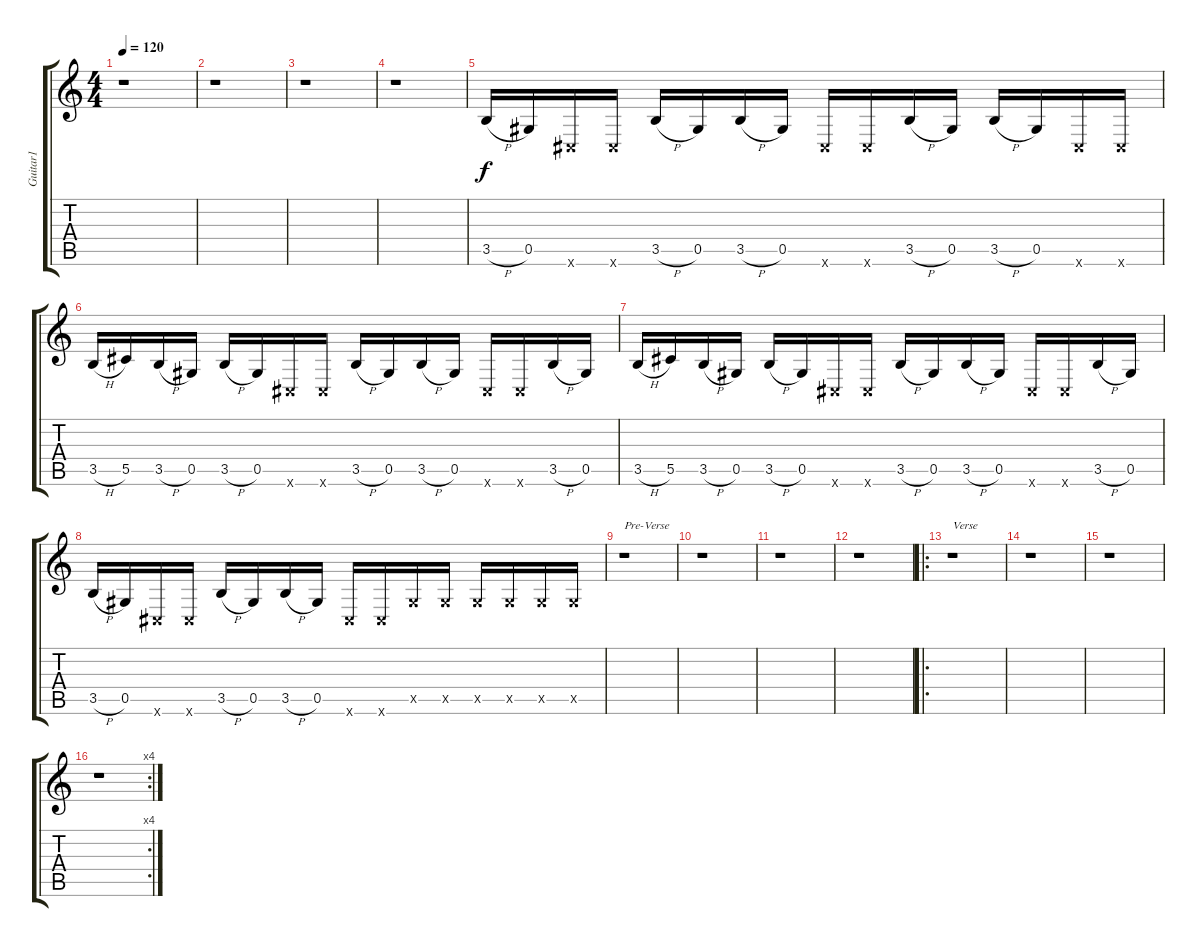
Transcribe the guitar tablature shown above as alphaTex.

\track ("Guitar1" "Guitar1") {instrument acousticguitarsteel}
\staff {score tabs}
\tuning (Eb4 Bb3 Gb3 Db3 Ab2 Db2) {hide}
\ts (4 4)
\tempo 120
\clef g2
\ks c
r.1{dy f} |
r.1 |
r.1 |
r.1 |
3.5{h}.16 0.5.16 0.6{x}.16 0.6{x}.16 3.5{h}.16 0.5.16 3.5{h}.16 0.5.16 0.6{x}.16 0.6{x}.16 3.5{h}.16 0.5.16 3.5{h}.16 0.5.16 0.6{x}.16 0.6{x}.16 |
3.5{h}.16 5.5.16 3.5{h}.16 0.5.16 3.5{h}.16 0.5.16 0.6{x}.16 0.6{x}.16 3.5{h}.16 0.5.16 3.5{h}.16 0.5.16 0.6{x}.16 0.6{x}.16 3.5{h}.16 0.5.16 |
3.5{h}.16 5.5.16 3.5{h}.16 0.5.16 3.5{h}.16 0.5.16 0.6{x}.16 0.6{x}.16 3.5{h}.16 0.5.16 3.5{h}.16 0.5.16 0.6{x}.16 0.6{x}.16 3.5{h}.16 0.5.16 |
3.5{h}.16 0.5.16 0.6{x}.16 0.6{x}.16 3.5{h}.16 0.5.16 3.5{h}.16 0.5.16 0.6{x}.16 0.6{x}.16 0.5{x}.16 0.5{x}.16 0.5{x}.16 0.5{x}.16 0.5{x}.16 0.5{x}.16 |
r.1{txt "Pre-Verse"} |
r.1 |
r.1 |
r.1 |
\ro
r.1{txt "Verse"} |
r.1 |
r.1 |
\rc 4
r.1
